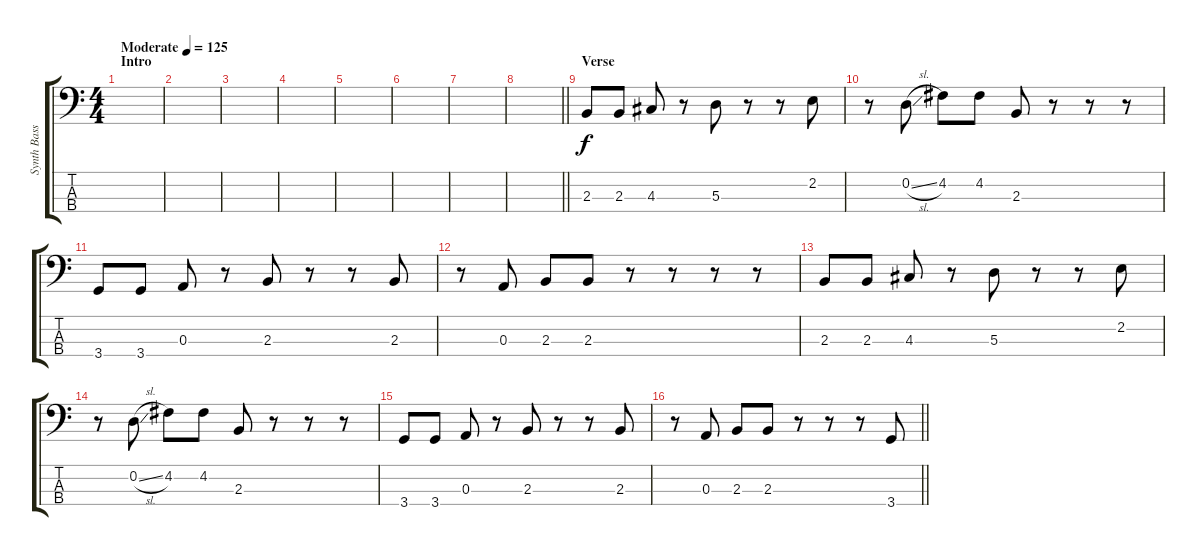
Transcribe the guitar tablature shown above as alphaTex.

\track ("Synth Bass" "Synth Bass") {instrument synthbass1}
\staff {score tabs}
\tuning (G2 D2 A1 E1) {hide}
\ts (4 4)
\section ("" "Intro")
\tempo (125 "Moderate")
\clef f4
\ks c
|
|
|
|
|
|
|
\barLineRight lightlight
|
\section ("" "Verse")
2.3.8 2.3.8 4.3.8 r.8 5.3.8 r.8 r.8 2.2.8 |
r.8 0.2{sl}.8 4.2.8 4.2.8 2.3.8 r.8 r.8 r.8 |
3.4.8 3.4.8 0.3.8 r.8 2.3.8 r.8 r.8 2.3.8 |
r.8 0.3.8 2.3.8 2.3.8 r.8 r.8 r.8 r.8 |
2.3.8 2.3.8 4.3.8 r.8 5.3.8 r.8 r.8 2.2.8 |
r.8 0.2{sl}.8 4.2.8 4.2.8 2.3.8 r.8 r.8 r.8 |
3.4.8 3.4.8 0.3.8 r.8 2.3.8 r.8 r.8 2.3.8 |
\barLineRight lightlight
r.8 0.3.8 2.3.8 2.3.8 r.8 r.8 r.8 3.4.8
